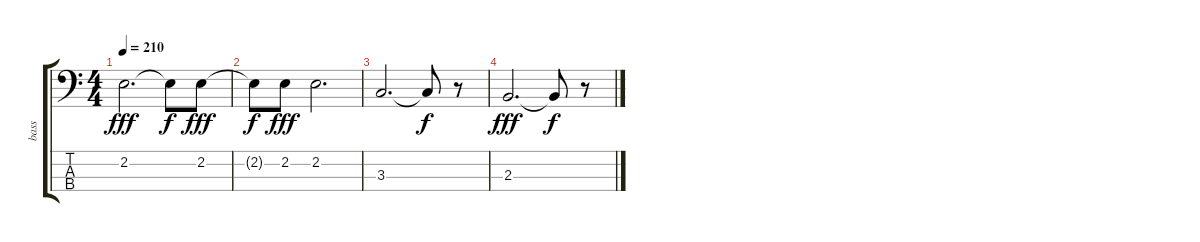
\track ("bass" "bass") {instrument fretlessbass}
\staff {score tabs}
\tuning (G2 D2 A1 E1) {hide}
\ts (4 4)
\tempo 210
\clef f4
\ks c
2.2.2{d dy fff} 2.2{t}.8{dy f} 2.2.8{dy fff} |
2.2{t}.8{dy f} 2.2.8{dy fff} 2.2.2{d} |
3.3.2{d} 3.3{t}.8{dy f} r.8 |
2.3.2{d dy fff} 2.3{t}.8{dy f} r.8
